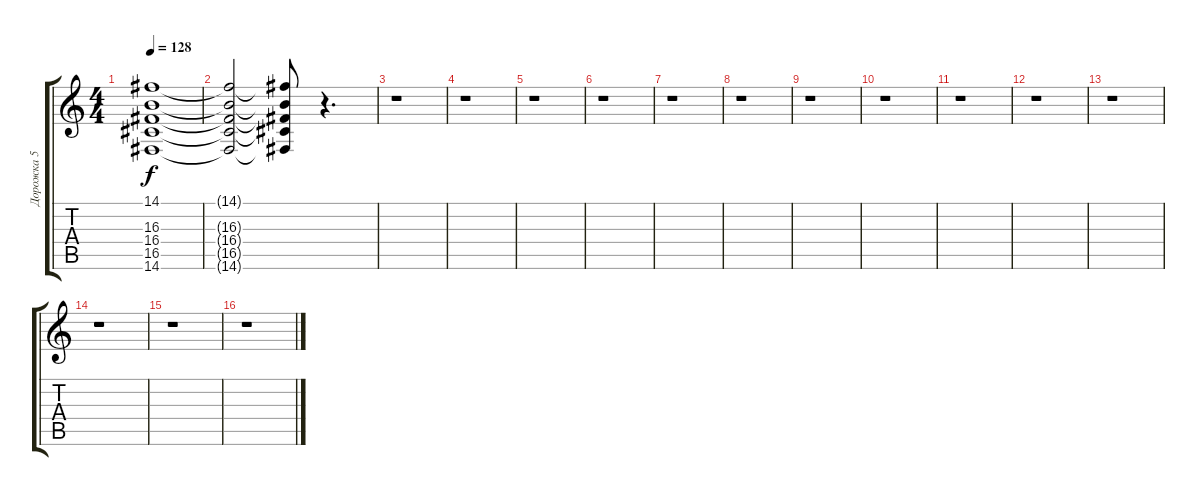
\track ("Дорожка 5" "Дорожка 5") {instrument stringensemble1}
\staff {score tabs}
\tuning (E4 B3 G3 D3 A2 E2) {hide}
\ts (4 4)
\tempo 128
\clef g2
\ks c
(14.1{t} 16.3{t} 16.4{t} 16.5{t} 14.6{t}).1{dy f} |
(14.1{t} 16.3{t} 16.4{t} 16.5{t} 14.6{t}).2 (14.1{t} 16.3{t} 16.4{t} 16.5{t} 14.6{t}).8 r.4{d} |
r.1 |
r.1 |
r.1 |
r.1 |
r.1 |
r.1 |
r.1 |
r.1 |
r.1 |
r.1 |
r.1 |
r.1 |
r.1 |
r.1
